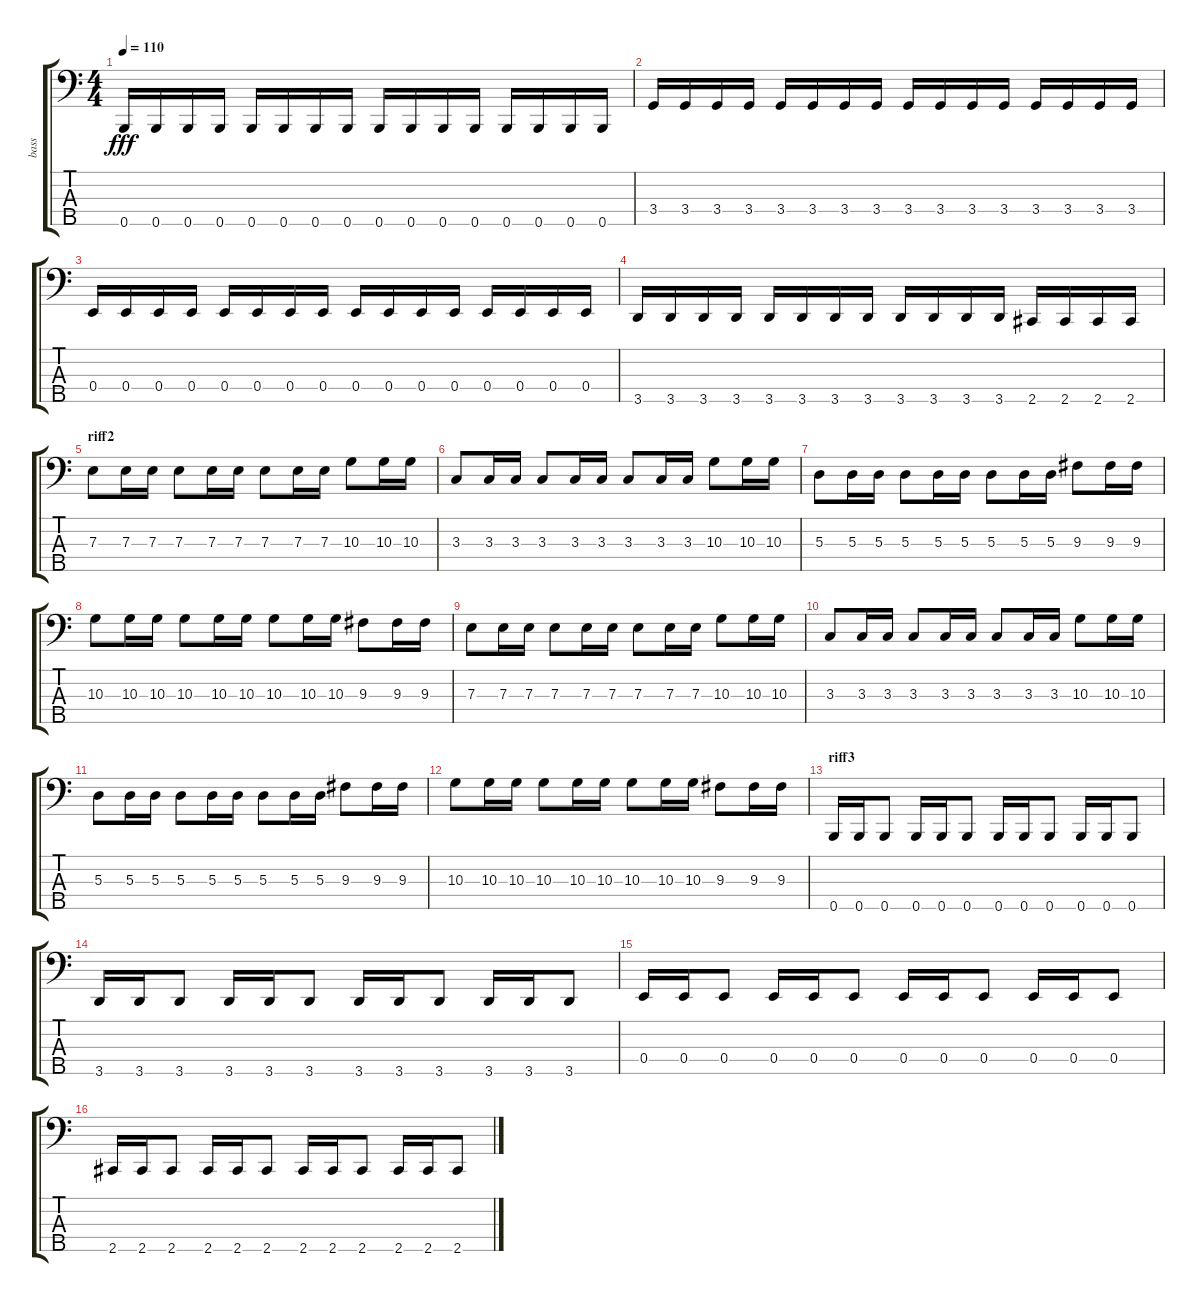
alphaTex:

\track ("bass" "bass") {instrument electricbassfinger}
\staff {score tabs}
\tuning (G2 D2 A1 E1 B0) {hide}
\ts (4 4)
\tempo 110
\clef f4
\ks c
0.5.16{dy fff} 0.5.16 0.5.16 0.5.16 0.5.16 0.5.16 0.5.16 0.5.16 0.5.16 0.5.16 0.5.16 0.5.16 0.5.16 0.5.16 0.5.16 0.5.16 |
3.4.16 3.4.16 3.4.16 3.4.16 3.4.16 3.4.16 3.4.16 3.4.16 3.4.16 3.4.16 3.4.16 3.4.16 3.4.16 3.4.16 3.4.16 3.4.16 |
0.4.16 0.4.16 0.4.16 0.4.16 0.4.16 0.4.16 0.4.16 0.4.16 0.4.16 0.4.16 0.4.16 0.4.16 0.4.16 0.4.16 0.4.16 0.4.16 |
3.5.16 3.5.16 3.5.16 3.5.16 3.5.16 3.5.16 3.5.16 3.5.16 3.5.16 3.5.16 3.5.16 3.5.16 2.5.16 2.5.16 2.5.16 2.5.16 |
\section ("" "riff2")
7.3.8 7.3.16 7.3.16 7.3.8 7.3.16 7.3.16 7.3.8 7.3.16 7.3.16 10.3.8 10.3.16 10.3.16 |
3.3.8 3.3.16 3.3.16 3.3.8 3.3.16 3.3.16 3.3.8 3.3.16 3.3.16 10.3.8 10.3.16 10.3.16 |
5.3.8 5.3.16 5.3.16 5.3.8 5.3.16 5.3.16 5.3.8 5.3.16 5.3.16 9.3.8 9.3.16 9.3.16 |
10.3.8 10.3.16 10.3.16 10.3.8 10.3.16 10.3.16 10.3.8 10.3.16 10.3.16 9.3.8 9.3.16 9.3.16 |
7.3.8 7.3.16 7.3.16 7.3.8 7.3.16 7.3.16 7.3.8 7.3.16 7.3.16 10.3.8 10.3.16 10.3.16 |
3.3.8 3.3.16 3.3.16 3.3.8 3.3.16 3.3.16 3.3.8 3.3.16 3.3.16 10.3.8 10.3.16 10.3.16 |
5.3.8 5.3.16 5.3.16 5.3.8 5.3.16 5.3.16 5.3.8 5.3.16 5.3.16 9.3.8 9.3.16 9.3.16 |
10.3.8 10.3.16 10.3.16 10.3.8 10.3.16 10.3.16 10.3.8 10.3.16 10.3.16 9.3.8 9.3.16 9.3.16 |
\section ("" "riff3 ")
0.5.16 0.5.16 0.5.8 0.5.16 0.5.16 0.5.8 0.5.16 0.5.16 0.5.8 0.5.16 0.5.16 0.5.8 |
3.5.16 3.5.16 3.5.8 3.5.16 3.5.16 3.5.8 3.5.16 3.5.16 3.5.8 3.5.16 3.5.16 3.5.8 |
0.4.16 0.4.16 0.4.8 0.4.16 0.4.16 0.4.8 0.4.16 0.4.16 0.4.8 0.4.16 0.4.16 0.4.8 |
2.5.16 2.5.16 2.5.8 2.5.16 2.5.16 2.5.8 2.5.16 2.5.16 2.5.8 2.5.16 2.5.16 2.5.8
